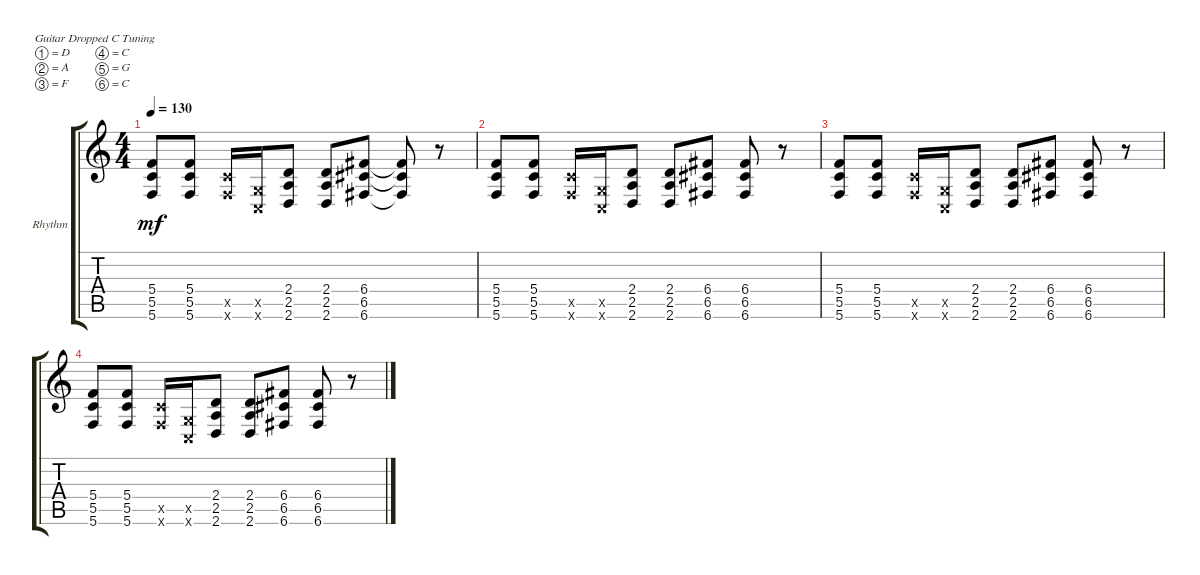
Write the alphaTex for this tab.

\defaultSystemsLayout 4
\bracketExtendMode groupsimilarinstruments
\firstSystemTrackNameOrientation horizontal
\otherSystemsTrackNameOrientation horizontal
\track ("Rhythm Guitar" "Rhythm") {instrument distortionguitar}
\staff {score tabs}
\tuning (D4 A3 F3 C3 G2 C2)
\ts (4 4)
\tempo 130
\clef g2
\ks c
(5.6 5.5 5.4).8{dy mf} (5.6 5.5 5.4).8 (5.5{x} 5.6{x}).16 (0.6{x} 0.5{x}).16 (2.6 2.5 2.4).8 (2.5 2.6 2.4).8 (6.6 6.5 6.4).8 (6.6{t} 6.5{t} 6.4{t}).8 r.8 |
(5.6 5.5 5.4).8 (5.6 5.5 5.4).8 (5.5{x} 5.6{x}).16 (0.6{x} 0.5{x}).16 (2.6 2.5 2.4).8 (2.5 2.6 2.4).8 (6.6 6.5 6.4).8 (6.6 6.5 6.4).8 r.8 |
(5.6 5.5 5.4).8 (5.6 5.5 5.4).8 (5.5{x} 5.6{x}).16 (0.6{x} 0.5{x}).16 (2.6 2.5 2.4).8 (2.5 2.6 2.4).8 (6.6 6.5 6.4).8 (6.6 6.5 6.4).8 r.8 |
(5.6 5.5 5.4).8 (5.6 5.5 5.4).8 (5.5{x} 5.6{x}).16 (0.6{x} 0.5{x}).16 (2.6 2.5 2.4).8 (2.5 2.6 2.4).8 (6.6 6.5 6.4).8 (6.6 6.5 6.4).8 r.8
